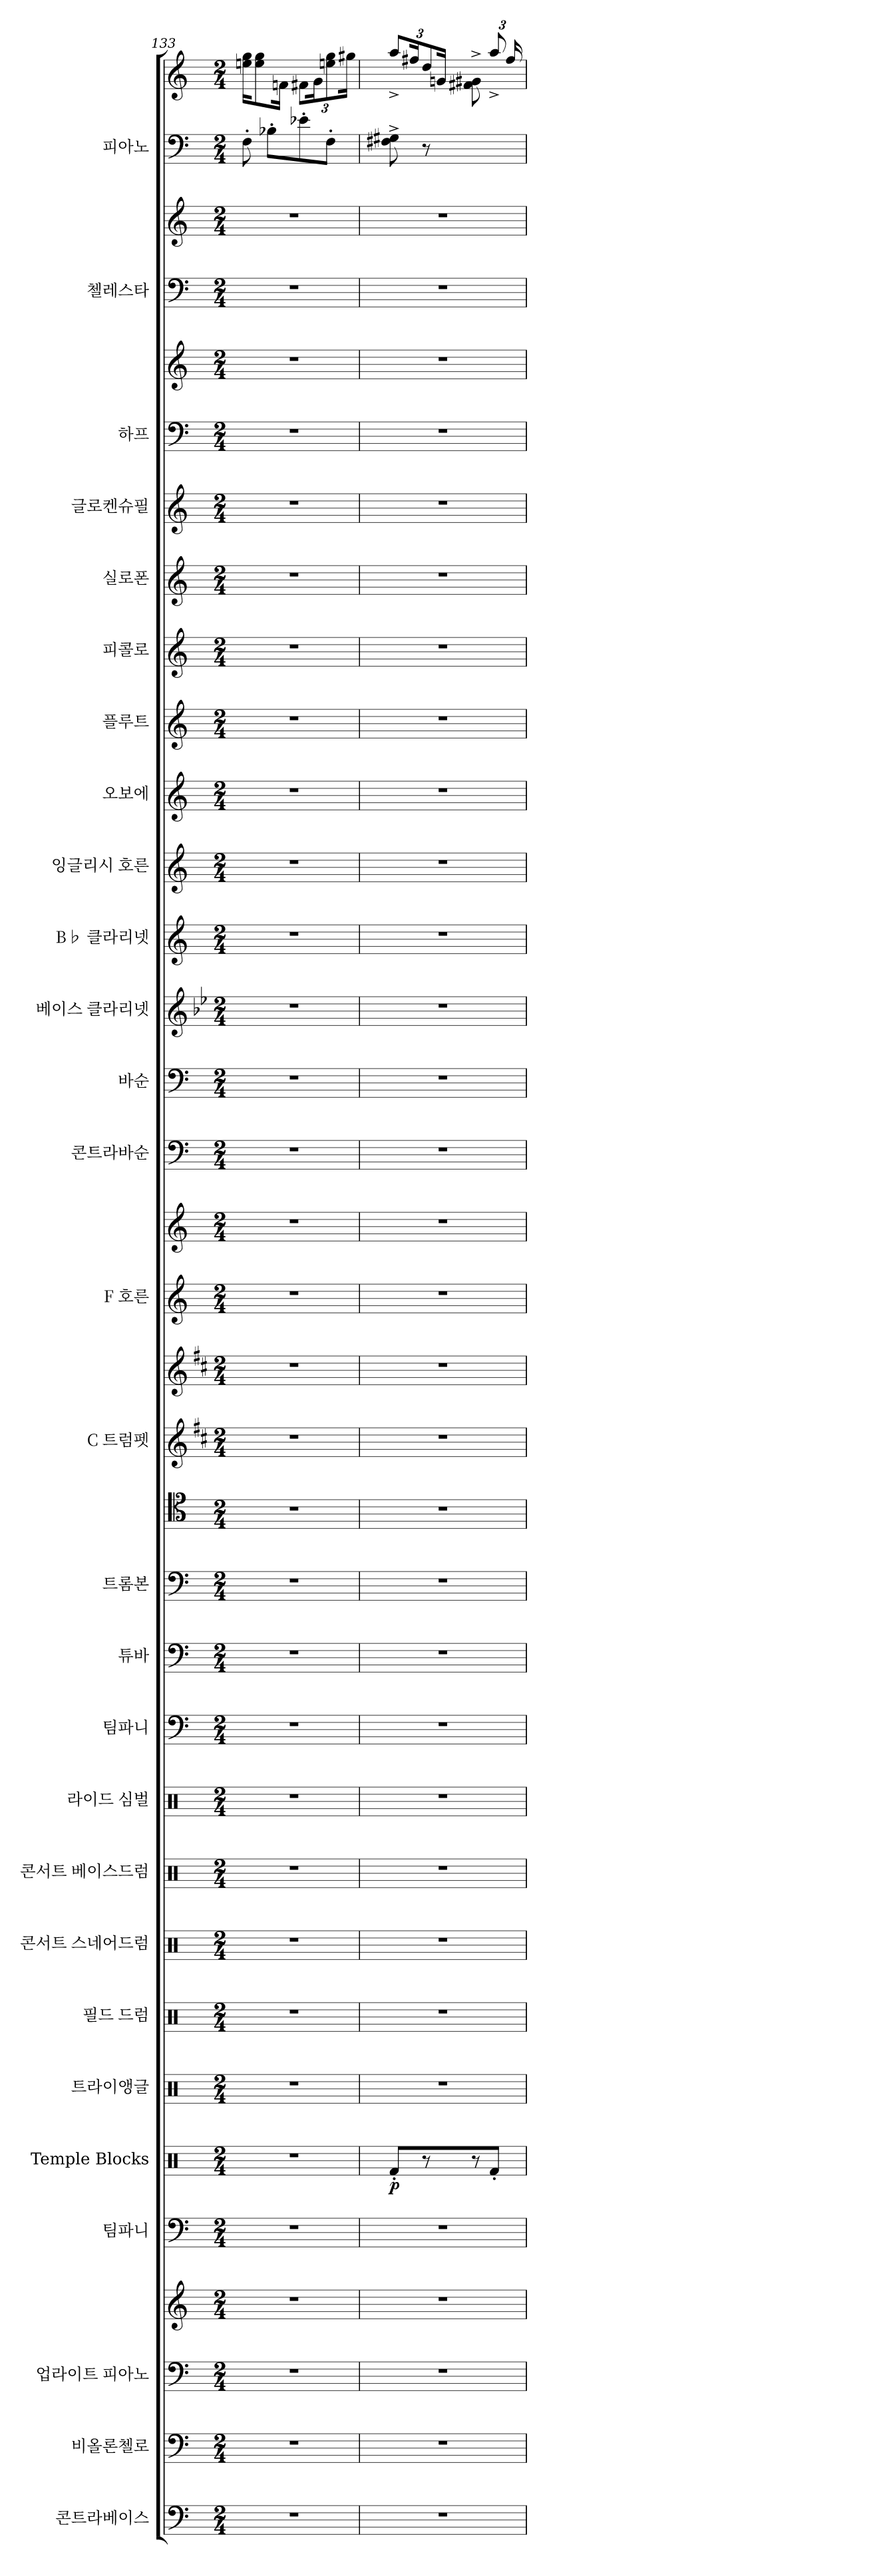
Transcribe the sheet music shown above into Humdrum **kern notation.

**kern	**kern	**kern	**kern	**kern	**kern	**dynam	**kern	**kern	**kern	**kern	**kern	**kern	**kern	**kern	**kern	**kern	**kern	**kern	**kern	**kern	**kern	**kern	**kern	**kern	**kern	**kern	**kern	**kern	**kern	**kern	**kern	**kern	**kern	**kern	**kern
*part28	*part27	*part26	*part26	*part25	*part24	*part24	*part23	*part22	*part21	*part20	*part19	*part18	*part17	*part16	*part16	*part15	*part15	*part14	*part14	*part13	*part12	*part11	*part10	*part9	*part8	*part7	*part6	*part5	*part4	*part3	*part3	*part2	*part2	*part1	*part1
*staff35	*staff34	*staff33	*staff32	*staff31	*staff30	*staff30	*staff29	*staff28	*staff27	*staff26	*staff25	*staff24	*staff23	*staff22	*staff21	*staff20	*staff19	*staff18	*staff17	*staff16	*staff15	*staff14	*staff13	*staff12	*staff11	*staff10	*staff9	*staff8	*staff7	*staff6	*staff5	*staff4	*staff3	*staff2	*staff1
*I"콘트라베이스	*I"비올론첼로	*I"업라이트 피아노	*	*I"팀파니	*I"Temple Blocks	*	*I"트라이앵글	*I"필드 드럼	*I"콘서트 스네어드럼	*I"콘서트 베이스드럼	*I"라이드 심벌	*I"팀파니	*I"튜바	*I"트롬본	*	*I"C 트럼펫	*	*I"F 호른	*	*I"콘트라바순	*I"바순	*I"베이스 클라리넷	*I"B♭ 클라리넷	*I"잉글리시 호른	*I"오보에	*I"플루트	*I"피콜로	*I"실로폰	*I"글로켄슈필	*I"하프	*	*I"첼레스타	*	*I"피아노	*
*	*	*	*	*	*I'Tmp. Bl.	*	*	*	*	*	*	*	*	*	*	*	*	*	*	*	*	*	*	*	*	*	*	*	*	*	*	*	*	*	*
!!LO:PB:g=z
*clefF4	*clefF4	*clefF4	*clefG2	*clefF4	*clefX	*	*clefX	*clefX	*clefX	*clefX	*clefX	*clefF4	*clefF4	*clefF4	*clefC4	*clefG2	*clefG2	*clefG2	*clefG2	*clefF4	*clefF4	*clefG2	*clefG2	*clefG2	*clefG2	*clefG2	*clefG2	*clefG2	*clefG2	*clefF4	*clefG2	*clefF4	*clefG2	*clefF4	*clefG2
*ITrd7c12	*	*	*	*	*	*	*	*	*	*	*	*	*	*	*	*ITrd1c2	*ITrd1c2	*ITrd4c7	*ITrd4c7	*ITrd7c12	*	*ITrd8c14	*ITrd1c2	*ITrd4c7	*	*	*ITrd-7c-12	*ITrd-7c-12	*ITrd-14c-24	*	*	*ITrd-7c-12	*ITrd-7c-12	*	*
*k[]	*k[]	*k[]	*k[]	*k[]	*k[]	*	*k[]	*k[]	*k[]	*k[]	*k[]	*k[]	*k[]	*k[]	*k[]	*k[]	*k[]	*k[b-]	*k[b-]	*k[]	*k[]	*k[b-e-]	*k[b-e-]	*k[b-]	*k[]	*k[]	*k[]	*k[]	*k[]	*k[]	*k[]	*k[]	*k[]	*k[]	*k[]
*M2/4	*M2/4	*M2/4	*M2/4	*M2/4	*M2/4	*	*M2/4	*M2/4	*M2/4	*M2/4	*M2/4	*M2/4	*M2/4	*M2/4	*M2/4	*M2/4	*M2/4	*M2/4	*M2/4	*M2/4	*M2/4	*M2/4	*M2/4	*M2/4	*M2/4	*M2/4	*M2/4	*M2/4	*M2/4	*M2/4	*M2/4	*M2/4	*M2/4	*M2/4	*M2/4
=133	=133	=133	=133	=133	=133	=133	=133	=133	=133	=133	=133	=133	=133	=133	=133	=133	=133	=133	=133	=133	=133	=133	=133	=133	=133	=133	=133	=133	=133	=133	=133	=133	=133	=133	=133
2r	2r	2r	2r	2r	2r	.	2r	2r	2r	2r	2r	2r	2r	2r	2r	2r	2r	2r	2r	2r	2r	2r	2r	2r	2r	2r	2r	2r	2r	2r	2r	2r	2r	8F'\	16een\ 16gg\KL
.	.	.	.	.	.	.	.	.	.	.	.	.	.	.	.	.	.	.	.	.	.	.	.	.	.	.	.	.	.	.	.	.	.	.	8ee\ 8gg\
.	.	.	.	.	.	.	.	.	.	.	.	.	.	.	.	.	.	.	.	.	.	.	.	.	.	.	.	.	.	.	.	.	.	8B-X'\L	.
.	.	.	.	.	.	.	.	.	.	.	.	.	.	.	.	.	.	.	.	.	.	.	.	.	.	.	.	.	.	.	.	.	.	.	16fn\Jk
*	*	*	*	*	*	*	*	*	*	*	*	*	*	*	*	*	*	*	*	*	*	*	*	*	*	*	*	*	*	*	*	*	*	*	*Xbrackettup
.	.	.	.	.	.	.	.	.	.	.	.	.	.	.	.	.	.	.	.	.	.	.	.	.	.	.	.	.	.	.	.	.	.	8e-X'\	12f#X\L
.	.	.	.	.	.	.	.	.	.	.	.	.	.	.	.	.	.	.	.	.	.	.	.	.	.	.	.	.	.	.	.	.	.	.	24g\K
.	.	.	.	.	.	.	.	.	.	.	.	.	.	.	.	.	.	.	.	.	.	.	.	.	.	.	.	.	.	.	.	.	.	8F'\J	12een\ 12gg\
.	.	.	.	.	.	.	.	.	.	.	.	.	.	.	.	.	.	.	.	.	.	.	.	.	.	.	.	.	.	.	.	.	.	.	24gg#X\Jk
=134	=134	=134	=134	=134	=134	=134	=134	=134	=134	=134	=134	=134	=134	=134	=134	=134	=134	=134	=134	=134	=134	=134	=134	=134	=134	=134	=134	=134	=134	=134	=134	=134	=134	=134	=134
!	!	!	!	!	!	!LO:DY:b	!	!	!	!	!	!	!	!	!	!	!	!	!	!	!	!	!	!	!	!	!	!	!	!	!	!	!	!	!
2r	2r	2r	2r	2r	8Rf'/L	p	2r	2r	2r	2r	2r	2r	2r	2r	2r	2r	2r	2r	2r	2r	2r	2r	2r	2r	2r	2r	2r	2r	2r	2r	2r	2r	2r	8F#X\^ 8G#X\^	12aa^/L
.	.	.	.	.	.	.	.	.	.	.	.	.	.	.	.	.	.	.	.	.	.	.	.	.	.	.	.	.	.	.	.	.	.	.	24ff#X/K
.	.	.	.	.	8r	.	.	.	.	.	.	.	.	.	.	.	.	.	.	.	.	.	.	.	.	.	.	.	.	.	.	.	.	8r	12dd/
.	.	.	.	.	.	.	.	.	.	.	.	.	.	.	.	.	.	.	.	.	.	.	.	.	.	.	.	.	.	.	.	.	.	.	24gn/Jk
.	.	.	.	.	8r	.	.	.	.	.	.	.	.	.	.	.	.	.	.	.	.	.	.	.	.	.	.	.	.	.	.	.	.	4ryy	8f#X\^ 8g#X\^
.	.	.	.	.	8Rf'/J	.	.	.	.	.	.	.	.	.	.	.	.	.	.	.	.	.	.	.	.	.	.	.	.	.	.	.	.	.	12aa^/L
.	.	.	.	.	.	.	.	.	.	.	.	.	.	.	.	.	.	.	.	.	.	.	.	.	.	.	.	.	.	.	.	.	.	.	24ff#/K
=	=	=	=	=	=	=	=	=	=	=	=	=	=	=	=	=	=	=	=	=	=	=	=	=	=	=	=	=	=	=	=	=	=	=	=
*-	*-	*-	*-	*-	*-	*-	*-	*-	*-	*-	*-	*-	*-	*-	*-	*-	*-	*-	*-	*-	*-	*-	*-	*-	*-	*-	*-	*-	*-	*-	*-	*-	*-	*-	*-
